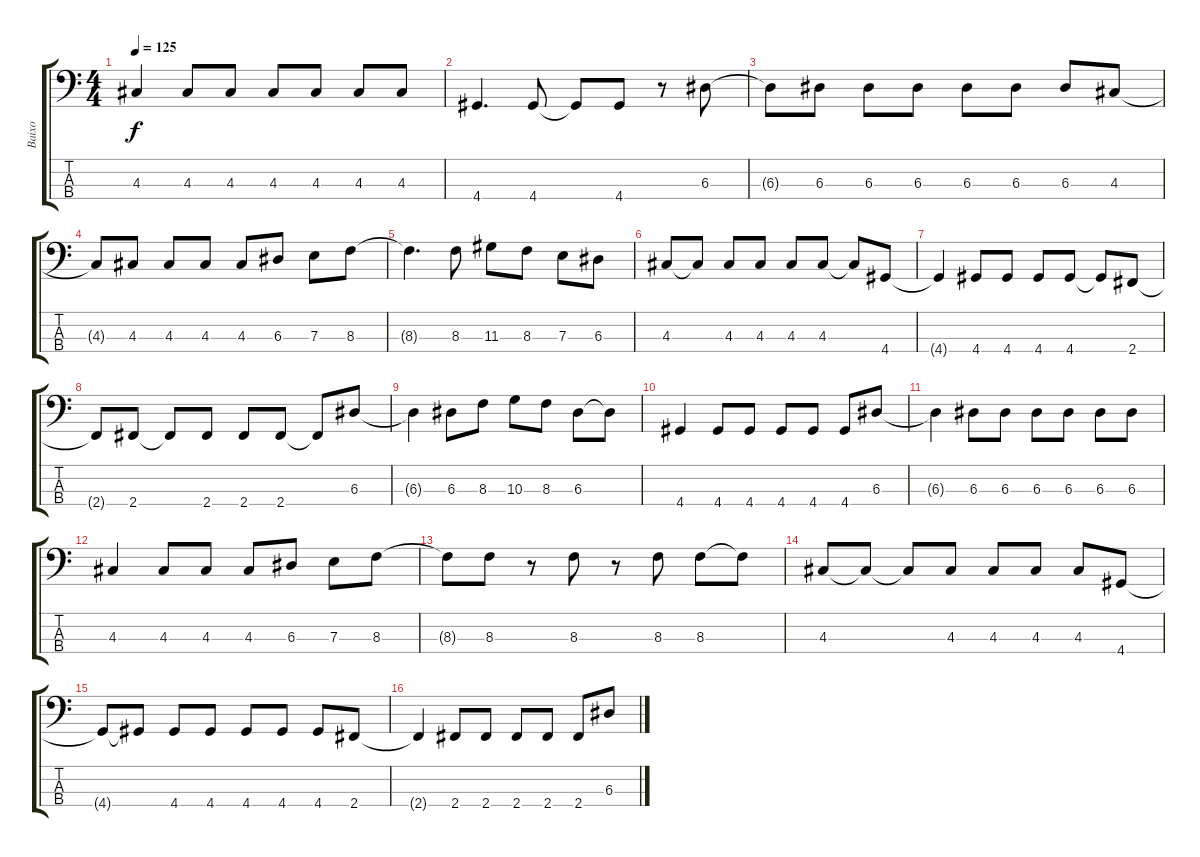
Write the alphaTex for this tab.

\track ("Baixo" "Baixo") {instrument electricbassfinger}
\staff {score tabs}
\tuning (G2 D2 A1 E1) {hide}
\ts (4 4)
\tempo 125
\clef f4
\ks c
4.3{t}.4{dy f} 4.3.8 4.3.8 4.3.8 4.3.8 4.3.8 4.3.8 |
4.4.4{d} 4.4.8 4.4{t}.8 4.4.8 r.8 6.3.8 |
6.3{t}.8 6.3.8 6.3.8 6.3.8 6.3.8 6.3.8 6.3.8 4.3.8 |
4.3{t}.8 4.3.8 4.3.8 4.3.8 4.3.8 6.3.8 7.3.8 8.3.8 |
8.3{t}.4{d} 8.3.8 11.3.8 8.3.8 7.3.8 6.3.8 |
4.3.8 4.3{t}.8 4.3.8 4.3.8 4.3.8 4.3.8 4.3{t}.8 4.4.8 |
4.4{t}.4 4.4.8 4.4.8 4.4.8 4.4.8 4.4{t}.8 2.4.8 |
2.4{t}.8 2.4.8 2.4{t}.8 2.4.8 2.4.8 2.4.8 2.4{t}.8 6.3.8 |
6.3{t}.4 6.3.8 8.3.8 10.3.8 8.3.8 6.3.8 6.3{t}.8 |
4.4.4 4.4.8 4.4.8 4.4.8 4.4.8 4.4.8 6.3.8 |
6.3{t}.4 6.3.8 6.3.8 6.3.8 6.3.8 6.3.8 6.3.8 |
4.3.4 4.3.8 4.3.8 4.3.8 6.3.8 7.3.8 8.3.8 |
8.3{t}.8 8.3.8 r.8 8.3.8 r.8 8.3.8 8.3.8 8.3{t}.8 |
4.3.8 4.3{t}.8 4.3{t}.8 4.3.8 4.3.8 4.3.8 4.3.8 4.4.8 |
4.4{t}.8 4.4{t}.8 4.4.8 4.4.8 4.4.8 4.4.8 4.4.8 2.4.8 |
2.4{t}.4 2.4.8 2.4.8 2.4.8 2.4.8 2.4.8 6.3.8
